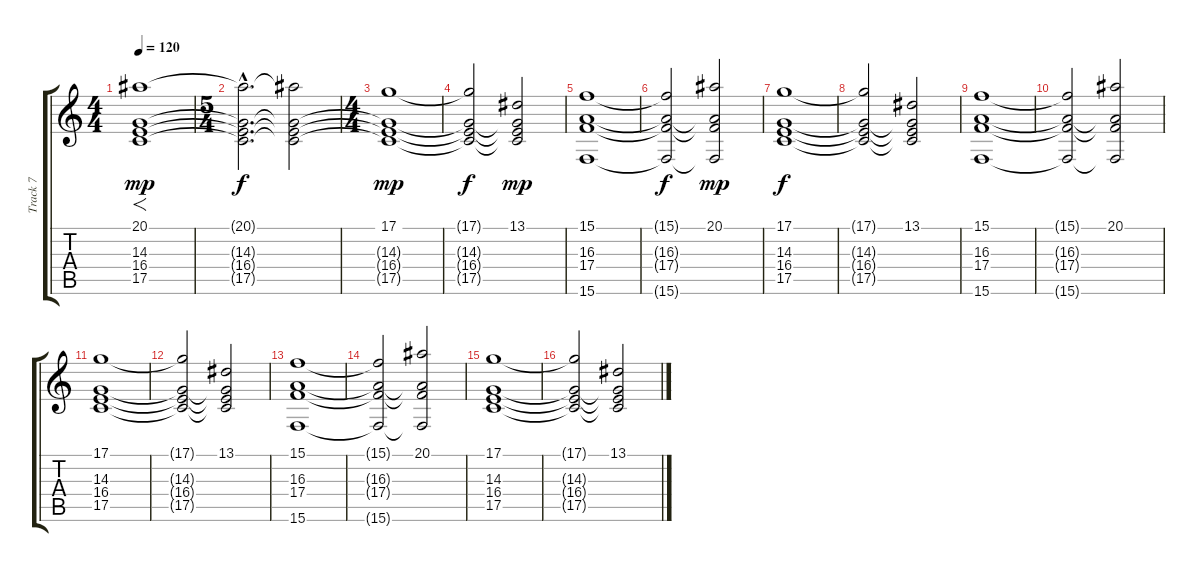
\track ("Track 7" "Track 7") {instrument stringensemble2}
\staff {score tabs}
\tuning (D4 A3 F3 C3 G2 D2) {hide}
\ts (4 4)
\tempo 120
\clef g2
\ks c
(20.1 14.3 16.4 17.5).1{f dy mp volume 11 instrument stringensemble2} |
\ts (5 4)
(20.1{hac t} 14.3{hac t} 16.4{hac t} 17.5{hac t}).2{d dy f} (20.1{t} 14.3{t} 16.4{t} 17.5{t}).2 |
\ts (4 4)
(17.1 14.3{t} 16.4{t} 17.5{t}).1{dy mp} |
(17.1{t} 14.3{t} 16.4{t} 17.5{t}).2{dy f} (13.1 14.3{t} 16.4{t} 17.5{t}).2{dy mp} |
(15.1 16.3 17.4 15.6).1 |
(15.1{t} 16.3{t} 17.4{t} 15.6{t}).2{dy f} (20.1 16.3{t} 17.4{t} 15.6{t}).2{dy mp} |
(17.1 14.3 16.4 17.5).1{dy f volume 12} |
(17.1{t} 14.3{t} 16.4{t} 17.5{t}).2 (13.1 14.3{t} 16.4{t} 17.5{t}).2 |
(15.1 16.3 17.4 15.6).1 |
(15.1{t} 16.3{t} 17.4{t} 15.6{t}).2 (20.1 16.3{t} 17.4{t} 15.6{t}).2 |
(17.1 14.3 16.4 17.5).1 |
(17.1{t} 14.3{t} 16.4{t} 17.5{t}).2 (13.1 14.3{t} 16.4{t} 17.5{t}).2 |
(15.1 16.3 17.4 15.6).1 |
(15.1{t} 16.3{t} 17.4{t} 15.6{t}).2 (20.1 16.3{t} 17.4{t} 15.6{t}).2 |
(17.1 14.3 16.4 17.5).1 |
(17.1{t} 14.3{t} 16.4{t} 17.5{t}).2 (13.1 14.3{t} 16.4{t} 17.5{t}).2
